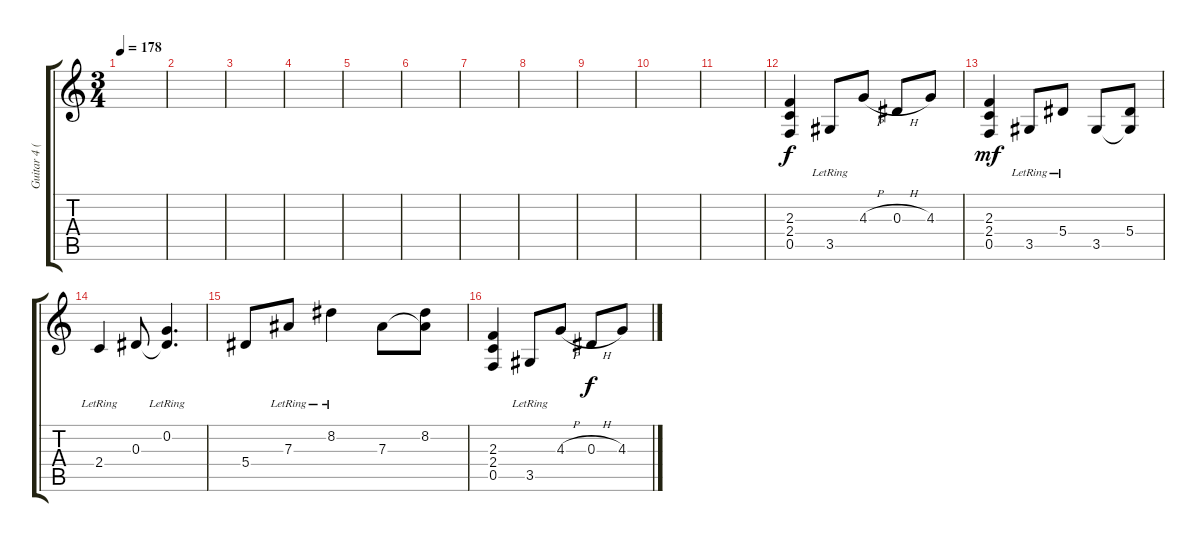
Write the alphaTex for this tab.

\track ("Guitar 4 (Rhytm)" "Guitar 4 (") {instrument distortionguitar}
\staff {score tabs}
\tuning (C4 G3 Eb3 Bb2 F2 C2) {hide}
\ts (3 4)
\tempo 178
\clef g2
\ks c
|
|
|
|
|
|
|
|
|
|
|
(2.3 2.4 0.5).4{balance 2} 3.5{lr}.8 4.3{h}.8 0.3{h}.8{dy f} 4.3.8 |
(2.3 2.4 0.5).4{dy mf} 3.5{lr}.8 5.4{lr}.8 3.5.8 (5.4 3.5{t}).8 |
2.4{lr}.4 0.3.8 (0.2{lr} 0.3{t}).4{d} |
5.4.8 7.3{lr}.8 8.2{lr}.4 7.3.8 (8.2 7.3{t}).8 |
(2.3 2.4 0.5).4 3.5{lr}.8 4.3{h}.8 0.3{h}.8{dy f} 4.3.8
